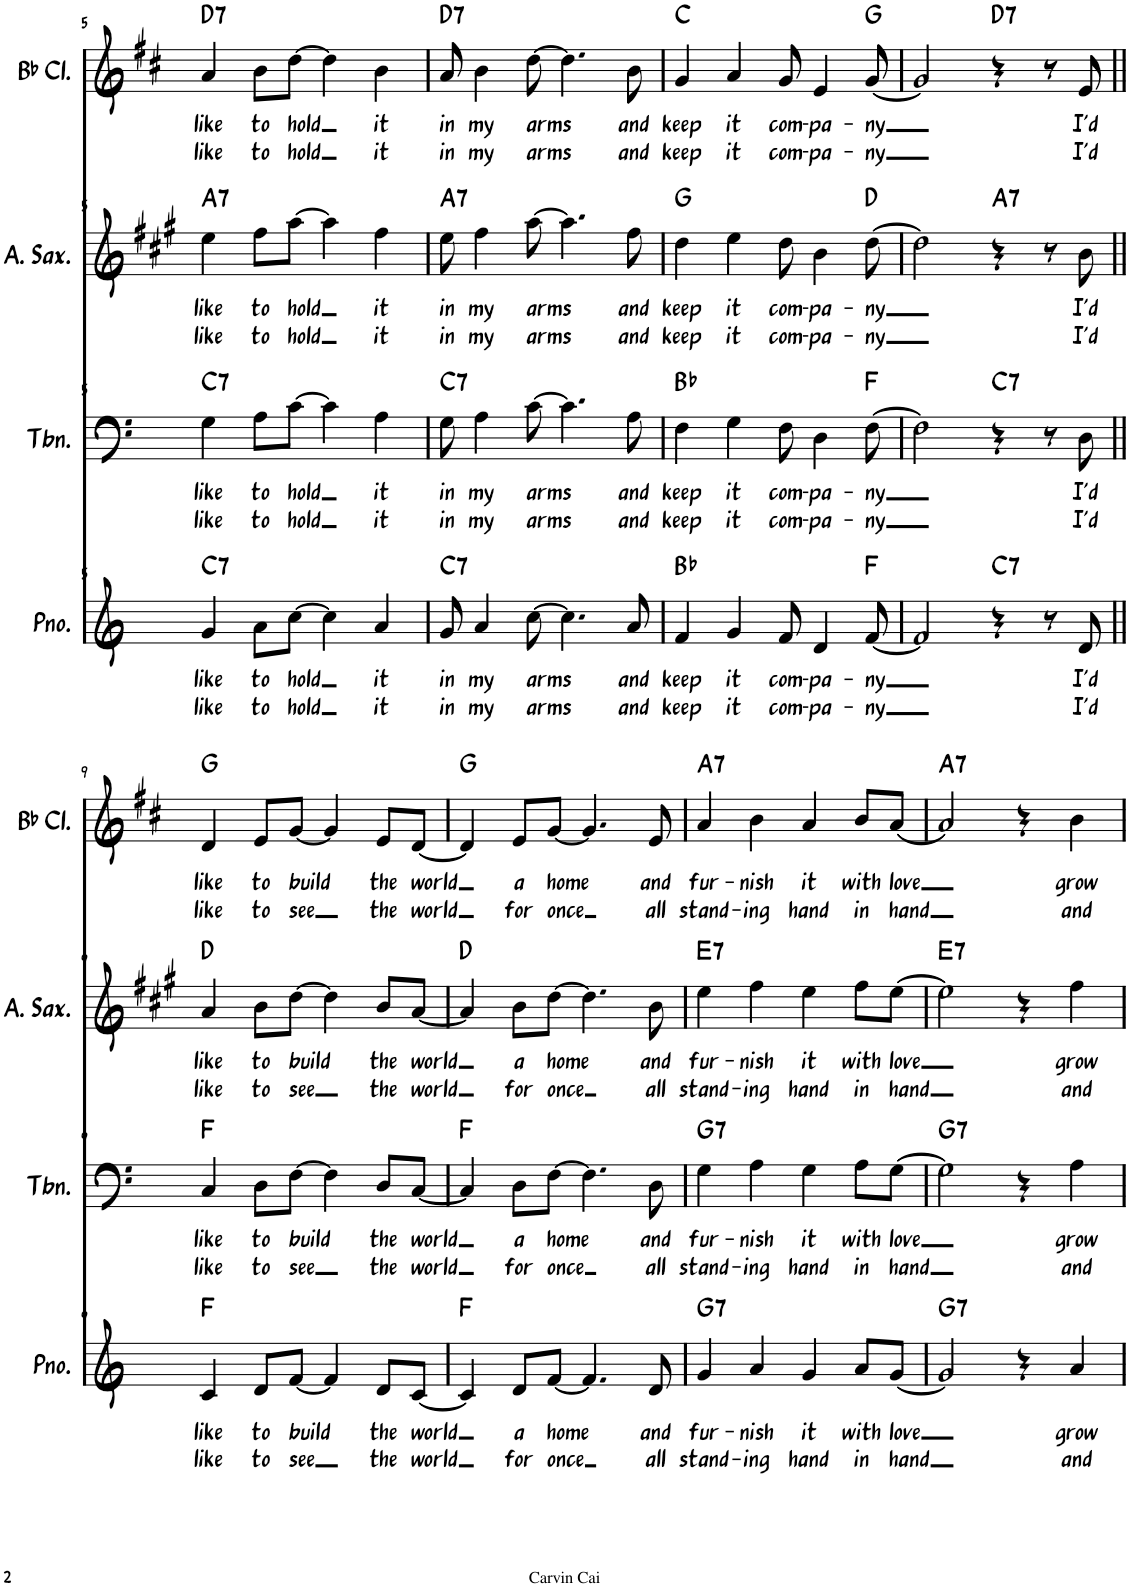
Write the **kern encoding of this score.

**kern	**text	**text	**harte	**kern	**text	**text	**harte	**kern	**text	**text	**harte	**kern	**text	**text	**harte
*part4	*part4	*part4	*part4	*part3	*part3	*part3	*part3	*part2	*part2	*part2	*part2	*part1	*part1	*part1	*part1
*staff4	*staff4	*staff4	*	*staff3	*staff3	*staff3	*	*staff2	*staff2	*staff2	*	*staff1	*staff1	*staff1	*
*I"钢琴	*	*	*	*I"长号	*	*	*	*I"中音萨克斯	*	*	*	*I"降B调单簧管	*	*	*
!!LO:PB:g=z
*clefG2	*	*	*	*clefF4	*	*	*	*clefG2	*	*	*	*clefG2	*	*	*
*	*	*	*	*	*	*	*	*Trd5c9	*	*	*	*Trd1c2	*	*	*
*k[]	*	*	*	*k[]	*	*	*	*k[f#c#g#]	*	*	*	*k[f#c#]	*	*	*
*M4/4	*	*	*	*M4/4	*	*	*	*M4/4	*	*	*	*M4/4	*	*	*
=5	=5	=5	=5	=5	=5	=5	=5	=5	=5	=5	=5	=5	=5	=5	=5
!	!LO:LY:b	!LO:LY:b	!LO:H:kt=7	!	!LO:LY:b	!LO:LY:b	!LO:H:kt=7	!	!LO:LY:b	!LO:LY:b	!LO:H:kt=7	!	!LO:LY:b	!LO:LY:b	!LO:H:kt=7
4g/	like	like	C:7	4G\	like	like	C:7	4ee\	like	like	A:7	4a/	like	like	D:7
!	!LO:LY:b	!LO:LY:b	!	!	!LO:LY:b	!LO:LY:b	!	!	!LO:LY:b	!LO:LY:b	!	!	!LO:LY:b	!LO:LY:b	!
8a\L	to	to	.	8A\L	to	to	.	8ff#\L	to	to	.	8b\L	to	to	.
!	!LO:LY:b	!LO:LY:b	!	!	!LO:LY:b	!LO:LY:b	!	!	!LO:LY:b	!LO:LY:b	!	!	!LO:LY:b	!LO:LY:b	!
[8cc\J	hold	hold	.	[8c\J	hold	hold	.	[8aa\J	hold	hold	.	[8dd\J	hold	hold	.
4cc\]	.	.	.	4c\]	.	.	.	4aa\]	.	.	.	4dd\]	.	.	.
!	!LO:LY:b	!LO:LY:b	!	!	!LO:LY:b	!LO:LY:b	!	!	!LO:LY:b	!LO:LY:b	!	!	!LO:LY:b	!LO:LY:b	!
4a/	it	it	.	4A\	it	it	.	4ff#\	it	it	.	4b\	it	it	.
=6	=6	=6	=6	=6	=6	=6	=6	=6	=6	=6	=6	=6	=6	=6	=6
!	!LO:LY:b	!LO:LY:b	!LO:H:kt=7	!	!LO:LY:b	!LO:LY:b	!LO:H:kt=7	!	!LO:LY:b	!LO:LY:b	!LO:H:kt=7	!	!LO:LY:b	!LO:LY:b	!LO:H:kt=7
8g/	in	in	C:7	8G\	in	in	C:7	8ee\	in	in	A:7	8a/	in	in	D:7
!	!LO:LY:b	!LO:LY:b	!	!	!LO:LY:b	!LO:LY:b	!	!	!LO:LY:b	!LO:LY:b	!	!	!LO:LY:b	!LO:LY:b	!
4a/	my	my	.	4A\	my	my	.	4ff#\	my	my	.	4b\	my	my	.
!	!LO:LY:b	!LO:LY:b	!	!	!LO:LY:b	!LO:LY:b	!	!	!LO:LY:b	!LO:LY:b	!	!	!LO:LY:b	!LO:LY:b	!
[8cc\	arms	arms	.	[8c\	arms	arms	.	[8aa\	arms	arms	.	[8dd\	arms	arms	.
4.cc\]	.	.	.	4.c\]	.	.	.	4.aa\]	.	.	.	4.dd\]	.	.	.
!	!LO:LY:b	!LO:LY:b	!	!	!LO:LY:b	!LO:LY:b	!	!	!LO:LY:b	!LO:LY:b	!	!	!LO:LY:b	!LO:LY:b	!
8a/	and	and	.	8A\	and	and	.	8ff#\	and	and	.	8b\	and	and	.
=7	=7	=7	=7	=7	=7	=7	=7	=7	=7	=7	=7	=7	=7	=7	=7
!	!LO:LY:b	!LO:LY:b	!	!	!LO:LY:b	!LO:LY:b	!	!	!LO:LY:b	!LO:LY:b	!	!	!LO:LY:b	!LO:LY:b	!
4f/	keep	keep	Bb:maj	4F\	keep	keep	Bb:maj	4dd\	keep	keep	G:maj	4g/	keep	keep	C:maj
!	!LO:LY:b	!LO:LY:b	!	!	!LO:LY:b	!LO:LY:b	!	!	!LO:LY:b	!LO:LY:b	!	!	!LO:LY:b	!LO:LY:b	!
4g/	it	it	.	4G\	it	it	.	4ee\	it	it	.	4a/	it	it	.
!	!LO:LY:b	!LO:LY:b	!	!	!LO:LY:b	!LO:LY:b	!	!	!LO:LY:b	!LO:LY:b	!	!	!LO:LY:b	!LO:LY:b	!
8f/	com-	com-	.	8F\	com-	com-	.	8dd\	com-	com-	.	8g/	com-	com-	.
!	!LO:LY:b	!LO:LY:b	!	!	!LO:LY:b	!LO:LY:b	!	!	!LO:LY:b	!LO:LY:b	!	!	!LO:LY:b	!LO:LY:b	!
4d/	-pa-	-pa-	.	4D\	-pa-	-pa-	.	4b\	-pa-	-pa-	.	4e/	-pa-	-pa-	.
!	!LO:LY:b	!LO:LY:b	!	!	!LO:LY:b	!LO:LY:b	!	!	!LO:LY:b	!LO:LY:b	!	!	!LO:LY:b	!LO:LY:b	!
[8f/	-ny	-ny	F:maj	[8F\	-ny	-ny	F:maj	[8dd\	-ny	-ny	D:maj	[8g/	-ny	-ny	G:maj
=8	=8	=8	=8	=8	=8	=8	=8	=8	=8	=8	=8	=8	=8	=8	=8
2f/]	.	.	.	2F\]	.	.	.	2dd\]	.	.	.	2g/]	.	.	.
!	!	!	!LO:H:kt=7	!	!	!	!LO:H:kt=7	!	!	!	!LO:H:kt=7	!	!	!	!LO:H:kt=7
4r	.	.	C:7	4r	.	.	C:7	4r	.	.	A:7	4r	.	.	D:7
8r	.	.	.	8r	.	.	.	8r	.	.	.	8r	.	.	.
!	!LO:LY:b	!LO:LY:b	!	!	!LO:LY:b	!LO:LY:b	!	!	!LO:LY:b	!LO:LY:b	!	!	!LO:LY:b	!LO:LY:b	!
8d/	I'd	I'd	.	8D\	I'd	I'd	.	8b\	I'd	I'd	.	8e/	I'd	I'd	.
!!LO:LB:g=z
=9||	=9||	=9||	=9||	=9||	=9||	=9||	=9||	=9||	=9||	=9||	=9||	=9||	=9||	=9||	=9||
!	!LO:LY:b	!LO:LY:b	!	!	!LO:LY:b	!LO:LY:b	!	!	!LO:LY:b	!LO:LY:b	!	!	!LO:LY:b	!LO:LY:b	!
4c/	like	like	F:maj	4C/	like	like	F:maj	4a/	like	like	D:maj	4d/	like	like	G:maj
!	!LO:LY:b	!LO:LY:b	!	!	!LO:LY:b	!LO:LY:b	!	!	!LO:LY:b	!LO:LY:b	!	!	!LO:LY:b	!LO:LY:b	!
8d/L	to	to	.	8D\L	to	to	.	8b\L	to	to	.	8e/L	to	to	.
!	!LO:LY:b	!LO:LY:b	!	!	!LO:LY:b	!LO:LY:b	!	!	!LO:LY:b	!LO:LY:b	!	!	!LO:LY:b	!LO:LY:b	!
[8f/J	build	see	.	[8F\J	build	see	.	[8dd\J	build	see	.	[8g/J	build	see	.
4f/]	.	.	.	4F\]	.	.	.	4dd\]	.	.	.	4g/]	.	.	.
!	!LO:LY:b	!LO:LY:b	!	!	!LO:LY:b	!LO:LY:b	!	!	!LO:LY:b	!LO:LY:b	!	!	!LO:LY:b	!LO:LY:b	!
8d/L	the	the	.	8D/L	the	the	.	8b/L	the	the	.	8e/L	the	the	.
!	!LO:LY:b	!LO:LY:b	!	!	!LO:LY:b	!LO:LY:b	!	!	!LO:LY:b	!LO:LY:b	!	!	!LO:LY:b	!LO:LY:b	!
[8c/J	world	world	.	[8C/J	world	world	.	[8a/J	world	world	.	[8d/J	world	world	.
=10	=10	=10	=10	=10	=10	=10	=10	=10	=10	=10	=10	=10	=10	=10	=10
4c/]	.	.	F:maj	4C/]	.	.	F:maj	4a/]	.	.	D:maj	4d/]	.	.	G:maj
!	!LO:LY:b	!LO:LY:b	!	!	!LO:LY:b	!LO:LY:b	!	!	!LO:LY:b	!LO:LY:b	!	!	!LO:LY:b	!LO:LY:b	!
8d/L	a	for	.	8D\L	a	for	.	8b\L	a	for	.	8e/L	a	for	.
!	!LO:LY:b	!LO:LY:b	!	!	!LO:LY:b	!LO:LY:b	!	!	!LO:LY:b	!LO:LY:b	!	!	!LO:LY:b	!LO:LY:b	!
[8f/J	home	once	.	[8F\J	home	once	.	[8dd\J	home	once	.	[8g/J	home	once	.
4.f/]	.	.	.	4.F\]	.	.	.	4.dd\]	.	.	.	4.g/]	.	.	.
!	!LO:LY:b	!LO:LY:b	!	!	!LO:LY:b	!LO:LY:b	!	!	!LO:LY:b	!LO:LY:b	!	!	!LO:LY:b	!LO:LY:b	!
8d/	and	all	.	8D\	and	all	.	8b\	and	all	.	8e/	and	all	.
=11	=11	=11	=11	=11	=11	=11	=11	=11	=11	=11	=11	=11	=11	=11	=11
!	!LO:LY:b	!LO:LY:b	!LO:H:kt=7	!	!LO:LY:b	!LO:LY:b	!LO:H:kt=7	!	!LO:LY:b	!LO:LY:b	!LO:H:kt=7	!	!LO:LY:b	!LO:LY:b	!LO:H:kt=7
4g/	fur-	stand-	G:7	4G\	fur-	stand-	G:7	4ee\	fur-	stand-	E:7	4a/	fur-	stand-	A:7
!	!LO:LY:b	!LO:LY:b	!	!	!LO:LY:b	!LO:LY:b	!	!	!LO:LY:b	!LO:LY:b	!	!	!LO:LY:b	!LO:LY:b	!
4a/	-nish	-ing	.	4A\	-nish	-ing	.	4ff#\	-nish	-ing	.	4b\	-nish	-ing	.
!	!LO:LY:b	!LO:LY:b	!	!	!LO:LY:b	!LO:LY:b	!	!	!LO:LY:b	!LO:LY:b	!	!	!LO:LY:b	!LO:LY:b	!
4g/	it	hand	.	4G\	it	hand	.	4ee\	it	hand	.	4a/	it	hand	.
!	!LO:LY:b	!LO:LY:b	!	!	!LO:LY:b	!LO:LY:b	!	!	!LO:LY:b	!LO:LY:b	!	!	!LO:LY:b	!LO:LY:b	!
8a/L	with	in	.	8A\L	with	in	.	8ff#\L	with	in	.	8b/L	with	in	.
!	!LO:LY:b	!LO:LY:b	!	!	!LO:LY:b	!LO:LY:b	!	!	!LO:LY:b	!LO:LY:b	!	!	!LO:LY:b	!LO:LY:b	!
[8g/J	love	hand	.	[8G\J	love	hand	.	[8ee\J	love	hand	.	[8a/J	love	hand	.
=12	=12	=12	=12	=12	=12	=12	=12	=12	=12	=12	=12	=12	=12	=12	=12
!	!	!	!LO:H:kt=7	!	!	!	!LO:H:kt=7	!	!	!	!LO:H:kt=7	!	!	!	!LO:H:kt=7
2g/]	.	.	G:7	2G\]	.	.	G:7	2ee\]	.	.	E:7	2a/]	.	.	A:7
4r	.	.	.	4r	.	.	.	4r	.	.	.	4r	.	.	.
!	!LO:LY:b	!LO:LY:b	!	!	!LO:LY:b	!LO:LY:b	!	!	!LO:LY:b	!LO:LY:b	!	!	!LO:LY:b	!LO:LY:b	!
4a/	grow	and	.	4A\	grow	and	.	4ff#\	grow	and	.	4b\	grow	and	.
=	=	=	=	=	=	=	=	=	=	=	=	=	=	=	=
*-	*-	*-	*-	*-	*-	*-	*-	*-	*-	*-	*-	*-	*-	*-	*-
